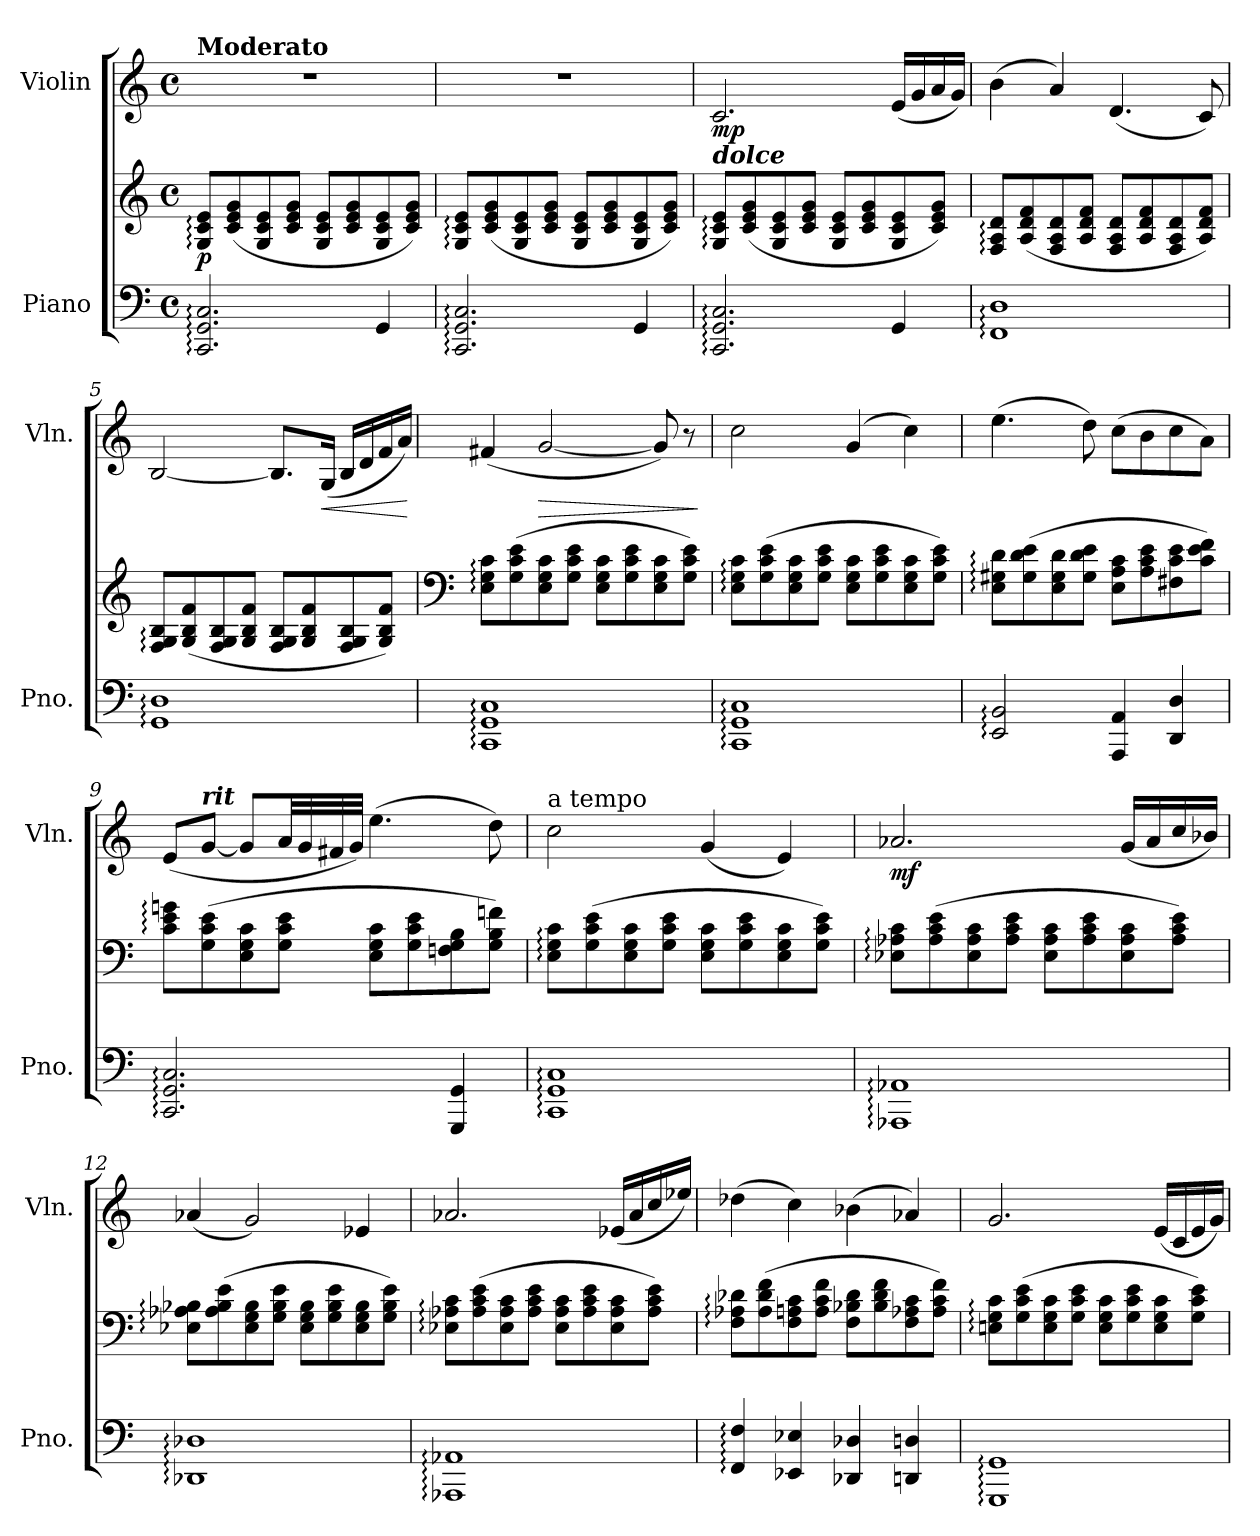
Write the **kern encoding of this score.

**kern	**kern	**dynam	**kern	**dynam
*part2	*part2	*part2	*part1	*part1
*staff3	*staff2	*staff2/3	*staff1	*staff1
*I"Piano	*	*	*I"Violin	*
*I'Pno.	*	*	*I'Vln.	*
*clefF4	*clefG2	*	*clefG2	*
*k[]	*k[]	*	*k[]	*
*M4/4	*M4/4	*	*M4/4	*
*met(c)	*met(c)	*	*met(c)	*
=1	=1	=1	=1	=1
!	!	!	!LO:TX:a:B:t=Moderato	!
!	!	!LO:DY:a=2	!	!
2.CC/: 2.GG/: 2.C/:	8G/: 8c/: 8e/:L	p	1r	.
.	(8c/ 8e/ 8g/	.	.	.
.	8G/ 8c/ 8e/	.	.	.
.	8c/ 8e/ 8g/J	.	.	.
.	8G/ 8c/ 8e/L	.	.	.
.	8c/ 8e/ 8g/	.	.	.
4GG/	8G/ 8c/ 8e/	.	.	.
.	8c/ 8e/ 8g/J)	.	.	.
=2	=2	=2	=2	=2
2.CC/: 2.GG/: 2.C/:	8G/: 8c/: 8e/:L	.	1r	.
.	(8c/ 8e/ 8g/	.	.	.
.	8G/ 8c/ 8e/	.	.	.
.	8c/ 8e/ 8g/J	.	.	.
.	8G/ 8c/ 8e/L	.	.	.
.	8c/ 8e/ 8g/	.	.	.
4GG/	8G/ 8c/ 8e/	.	.	.
.	8c/ 8e/ 8g/J)	.	.	.
=3	=3	=3	=3	=3
!	!	!	!LO:TX:b:Bi:t=dolce	!
!	!	!	!	!LO:DY:b
2.CC/: 2.GG/: 2.C/:	8G/: 8c/: 8e/:L	.	2.c/	mp
.	(8c/ 8e/ 8g/	.	.	.
.	8G/ 8c/ 8e/	.	.	.
.	8c/ 8e/ 8g/J	.	.	.
.	8G/ 8c/ 8e/L	.	.	.
.	8c/ 8e/ 8g/	.	.	.
4GG/	8G/ 8c/ 8e/	.	(16e/LL	.
.	.	.	16g/	.
.	8c/ 8e/ 8g/J)	.	16a/	.
.	.	.	16g/JJ)	.
!!LO:LB:g=z
=4	=4	=4	=4	=4
1FF: 1D:	8F/: 8A/: 8d/:L	.	(4b\	.
.	(8A/ 8d/ 8f/	.	.	.
.	8F/ 8A/ 8d/	.	4a/)	.
.	8A/ 8d/ 8f/J	.	.	.
.	8F/ 8A/ 8d/L	.	(4.d/	.
.	8A/ 8d/ 8f/	.	.	.
.	8F/ 8A/ 8d/	.	.	.
.	8A/ 8d/ 8f/J)	.	8c/)	.
=5	=5	=5	=5	=5
1GG: 1D:	8F/: 8G/: 8B/:L	.	[2B/	.
.	(8G/ 8B/ 8f/	.	.	.
.	8F/ 8G/ 8B/	.	.	.
.	8G/ 8B/ 8f/J	.	.	.
.	8F/ 8G/ 8B/L	.	8.B/L]	.
.	8G/ 8B/ 8f/	.	.	.
!	!	!	!	!LO:HP:b
.	.	.	(16G/Jk	<
.	8F/ 8G/ 8B/	.	16B/LL	.
.	.	.	16d/	.
.	8G/ 8B/ 8f/J)	.	16f/	.
.	.	.	16a/JJ)	.
.	.	.	.	[
=6	=6	=6	=6	=6
*	*clefF4	*	*	*
1CC: 1GG: 1C:	8E\: 8G\: 8c\:L	.	(4f#X/	.
.	(8G\ 8c\ 8e\	.	.	.
!	!	!	!	!LO:HP:b
.	8E\ 8G\ 8c\	.	[2g/	>
.	8G\ 8c\ 8e\J	.	.	.
.	8E\ 8G\ 8c\L	.	.	.
.	8G\ 8c\ 8e\	.	.	.
.	8E\ 8G\ 8c\	.	8g/])	.
.	8G\ 8c\ 8e\J)	.	8r	.
.	.	.	.	]
!!LO:LB:g=z
=7	=7	=7	=7	=7
1CC: 1GG: 1C:	8E\: 8G\: 8c\:L	.	2cc\	.
.	(8G\ 8c\ 8e\	.	.	.
.	8E\ 8G\ 8c\	.	.	.
.	8G\ 8c\ 8e\J	.	.	.
.	8E\ 8G\ 8c\L	.	(4g/	.
.	8G\ 8c\ 8e\	.	.	.
.	8E\ 8G\ 8c\	.	4cc\)	.
.	8G\ 8c\ 8e\J)	.	.	.
=8	=8	=8	=8	=8
2EE/: 2BB/:	8E\: 8G#X\: 8d\:L	.	(4.ee\	.
.	(8G#\ 8d\ 8e\	.	.	.
.	8E\ 8G#\ 8d\	.	.	.
.	8G#\ 8d\ 8e\J	.	8dd\)	.
4AAA/ 4AA/	8E\ 8A\ 8c\L	.	(8cc\L	.
.	8A\ 8c\ 8e\	.	8b\	.
4DD/ 4D/	8F#X\ 8c\ 8e\	.	8cc\	.
.	8c\ 8e\ 8f\J)	.	8a\J)	.
!!LO:PB:g=z
=9	=9	=9	=9	=9
2.CC/: 2.GG/: 2.C/:	8c\: 8e\: 8gn\:L	.	(8e/L	.
!	!	!	!LO:TX:a:Bi:t=rit	!
.	(8G\ 8c\ 8e\	.	[8g/J	.
.	8E\ 8G\ 8c\	.	8g/L]	.
.	8G\ 8c\ 8e\J	.	32a/LL	.
.	.	.	32g/	.
.	.	.	32f#X/	.
.	.	.	32g/JJJ)	.
.	8E\ 8G\ 8c\L	.	(4.ee\	.
.	8G\ 8c\ 8e\	.	.	.
4GGG/ 4GG/	8Fn\ 8G\ 8B\	.	.	.
.	8G\ 8B\ 8fn\J)	.	8dd\)	.
=10	=10	=10	=10	=10
!	!	!	!LO:TX:a:t=a tempo	!
1CC: 1GG: 1C:	8E\: 8G\: 8c\:L	.	2cc\	.
.	(8G\ 8c\ 8e\	.	.	.
.	8E\ 8G\ 8c\	.	.	.
.	8G\ 8c\ 8e\J	.	.	.
.	8E\ 8G\ 8c\L	.	(4g/	.
.	8G\ 8c\ 8e\	.	.	.
.	8E\ 8G\ 8c\	.	4e/)	.
.	8G\ 8c\ 8e\J)	.	.	.
!!LO:LB:g=z
=11	=11	=11	=11	=11
!	!	!	!	!LO:DY:b
1AAA-X: 1AA-X:	8E-X\: 8A-X\: 8c\:L	.	2.a-X/	mf
.	(8A-\ 8c\ 8e\	.	.	.
.	8E-\ 8A-\ 8c\	.	.	.
.	8A-\ 8c\ 8e\J	.	.	.
.	8E-\ 8A-\ 8c\L	.	.	.
.	8A-\ 8c\ 8e\	.	.	.
.	8E-\ 8A-\ 8c\	.	(16g/LL	.
.	.	.	16a-/	.
.	8A-\ 8c\ 8e\J)	.	16cc/	.
.	.	.	16b-X/JJ)	.
=12	=12	=12	=12	=12
1DD-X: 1D-X:	8E-X\: 8A-X\: 8B-X\:L	.	(4a-X/	.
.	(8A-\ 8B-\ 8e\	.	.	.
.	8E-\ 8G\ 8B-\	.	2g/)	.
.	8G\ 8B-\ 8e\J	.	.	.
.	8E-\ 8G\ 8B-\L	.	.	.
.	8G\ 8B-\ 8e\	.	.	.
.	8E-\ 8G\ 8B-\	.	4e-X/	.
.	8G\ 8B-\ 8e\J)	.	.	.
=13	=13	=13	=13	=13
1AAA-X: 1AA-X:	8E-X\: 8A-X\: 8c\:L	.	2.a-X/	.
.	(8A-\ 8c\ 8e\	.	.	.
.	8E-\ 8A-\ 8c\	.	.	.
.	8A-\ 8c\ 8e\J	.	.	.
.	8E-\ 8A-\ 8c\L	.	.	.
.	8A-\ 8c\ 8e\	.	.	.
.	8E-\ 8A-\ 8c\	.	(16e-X/LL	.
.	.	.	16a-/	.
.	8A-\ 8c\ 8e\J)	.	16cc/	.
.	.	.	16ee-X/JJ)	.
!!LO:LB:g=z
=14	=14	=14	=14	=14
4FF/: 4F/:	8F\: 8A-X\: 8d-X\:L	.	(4dd-X\	.
.	(8A-\ 8d-\ 8f\	.	.	.
4EE-X/ 4E-X/	8F\ 8An\ 8c\	.	4cc\)	.
.	8A\ 8c\ 8f\J	.	.	.
4DD-X/ 4D-X/	8F\ 8B-X\ 8d-\L	.	(4b-X\	.
.	8B-\ 8d-\ 8f\	.	.	.
4DDn/ 4Dn/	8F\ 8A-X\ 8c\	.	4a-X/)	.
.	8A-\ 8c\ 8f\J)	.	.	.
=15	=15	=15	=15	=15
1GGG: 1GG:	8En\: 8G\: 8c\:L	.	2.g/	.
.	(8G\ 8c\ 8e\	.	.	.
.	8E\ 8G\ 8c\	.	.	.
.	8G\ 8c\ 8e\J	.	.	.
.	8E\ 8G\ 8c\L	.	.	.
.	8G\ 8c\ 8e\	.	.	.
.	8E\ 8G\ 8c\	.	(16e/LL	.
.	.	.	16c/	.
.	8G\ 8c\ 8e\J)	.	16e/	.
.	.	.	16g/JJ)	.
=	=	=	=	=
*-	*-	*-	*-	*-
